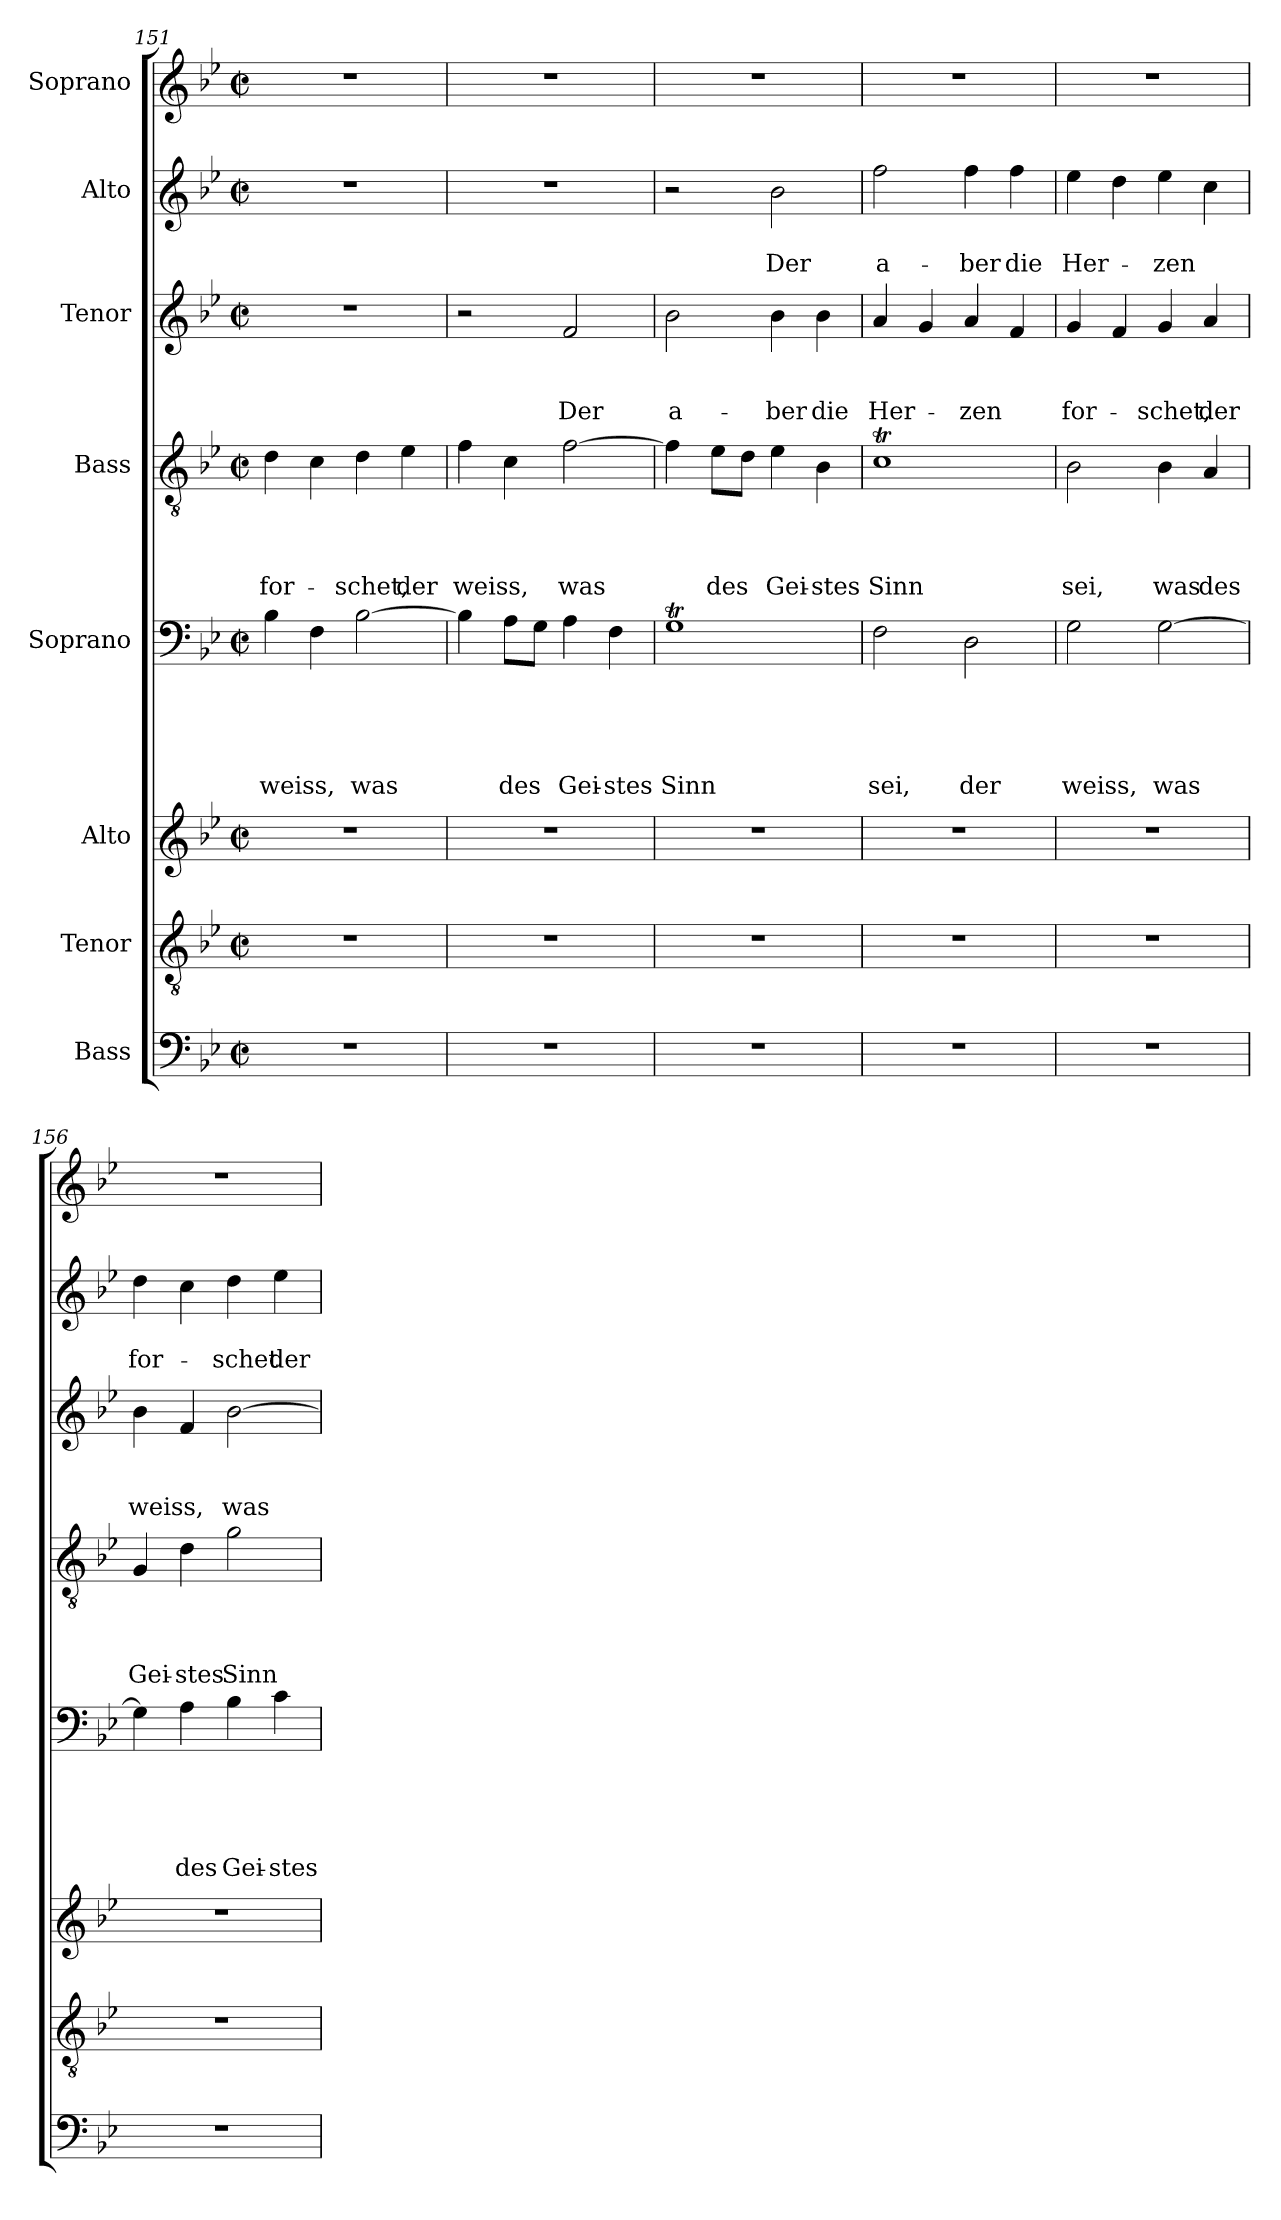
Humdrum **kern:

**kern	**kern	**kern	**kern	**text	**text	**text	**text	**text	**kern	**text	**text	**text	**text	**kern	**text	**text	**text	**kern	**text	**text	**kern
*part8	*part7	*part6	*part5	*part5	*part5	*part5	*part5	*part5	*part4	*part4	*part4	*part4	*part4	*part3	*part3	*part3	*part3	*part2	*part2	*part2	*part1
*staff8	*staff7	*staff6	*staff5	*staff5	*staff5	*staff5	*staff5	*staff5	*staff4	*staff4	*staff4	*staff4	*staff4	*staff3	*staff3	*staff3	*staff3	*staff2	*staff2	*staff2	*staff1
*I"Bass	*I"Tenor	*I"Alto	*I"Soprano	*	*	*	*	*	*I"Bass	*	*	*	*	*I"Tenor	*	*	*	*I"Alto	*	*	*I"Soprano
*clefF4	*clefGv2	*clefG2	*clefF4	*	*	*	*	*	*clefGv2	*	*	*	*	*clefG2	*	*	*	*clefG2	*	*	*clefG2
*k[b-e-]	*k[b-e-]	*k[b-e-]	*k[b-e-]	*	*	*	*	*	*k[b-e-]	*	*	*	*	*k[b-e-]	*	*	*	*k[b-e-]	*	*	*k[b-e-]
*B-:	*B-:	*B-:	*B-:	*	*	*	*	*	*B-:	*	*	*	*	*B-:	*	*	*	*B-:	*	*	*B-:
*M2/2	*M2/2	*M2/2	*M2/2	*	*	*	*	*	*M2/2	*	*	*	*	*M2/2	*	*	*	*M2/2	*	*	*M2/2
*met(c|)	*met(c|)	*met(c|)	*met(c|)	*	*	*	*	*	*met(c|)	*	*	*	*	*met(c|)	*	*	*	*met(c|)	*	*	*met(c|)
=151	=151	=151	=151	=151	=151	=151	=151	=151	=151	=151	=151	=151	=151	=151	=151	=151	=151	=151	=151	=151	=151
!	!	!	!	!	!	!	!	!LO:LY:b	!	!	!	!	!LO:LY:b	!	!	!	!	!	!	!	!
1r	1r	1r	4B-\	.	.	.	.	weiss,	4d\	.	.	.	for-	1r	.	.	.	1r	.	.	1r
.	.	.	4F\	.	.	.	.	.	4c\	.	.	.	.	.	.	.	.	.	.	.	.
!	!	!	!	!	!	!	!	!LO:LY:b	!	!	!	!	!LO:LY:b	!	!	!	!	!	!	!	!
.	.	.	[>2B-\	.	.	.	.	was	4d\	.	.	.	-schet,	.	.	.	.	.	.	.	.
!	!	!	!	!	!	!	!	!	!	!	!	!	!LO:LY:b	!	!	!	!	!	!	!	!
.	.	.	.	.	.	.	.	.	4e-\	.	.	.	der	.	.	.	.	.	.	.	.
=152	=152	=152	=152	=152	=152	=152	=152	=152	=152	=152	=152	=152	=152	=152	=152	=152	=152	=152	=152	=152	=152
!	!	!	!	!	!	!	!	!	!	!	!	!	!LO:LY:b	!	!	!	!	!	!	!	!
1r	1r	1r	4B-\]	.	.	.	.	.	4f\	.	.	.	weiss,	2r	.	.	.	1r	.	.	1r
!	!	!	!	!	!	!	!	!LO:LY:b	!	!	!	!	!	!	!	!	!	!	!	!	!
.	.	.	8A\L	.	.	.	.	des	4c\	.	.	.	.	.	.	.	.	.	.	.	.
.	.	.	8G\J	.	.	.	.	.	.	.	.	.	.	.	.	.	.	.	.	.	.
!	!	!	!	!	!	!	!	!LO:LY:b	!	!	!	!	!LO:LY:b	!	!	!	!LO:LY:b	!	!	!	!
.	.	.	4A\	.	.	.	.	Gei-	[>2f\	.	.	.	was	2f/	.	.	Der	.	.	.	.
!	!	!	!	!	!	!	!	!LO:LY:b:rj	!	!	!	!	!	!	!	!	!	!	!	!	!
.	.	.	4F\	.	.	.	.	-stes	.	.	.	.	.	.	.	.	.	.	.	.	.
=153	=153	=153	=153	=153	=153	=153	=153	=153	=153	=153	=153	=153	=153	=153	=153	=153	=153	=153	=153	=153	=153
!	!	!	!	!	!	!	!	!LO:LY:b	!	!	!	!	!	!	!	!	!LO:LY:b	!	!	!	!
1r	1r	1r	1GT	.	.	.	.	Sinn	4f\]	.	.	.	.	2b-\	.	.	a-	2r	.	.	1r
!	!	!	!	!	!	!	!	!	!	!	!	!	!LO:LY:b	!	!	!	!	!	!	!	!
.	.	.	.	.	.	.	.	.	8e-\L	.	.	.	des	.	.	.	.	.	.	.	.
.	.	.	.	.	.	.	.	.	8d\J	.	.	.	.	.	.	.	.	.	.	.	.
!	!	!	!	!	!	!	!	!	!	!	!	!	!LO:LY:b	!	!	!	!LO:LY:b	!	!	!LO:LY:b	!
.	.	.	.	.	.	.	.	.	4e-\	.	.	.	Gei-	4b-\	.	.	-ber	2b-\	.	Der	.
!	!	!	!	!	!	!	!	!	!	!	!	!	!LO:LY:b:rj	!	!	!	!LO:LY:b	!	!	!	!
.	.	.	.	.	.	.	.	.	4B-\	.	.	.	-stes	4b-\	.	.	die	.	.	.	.
=154	=154	=154	=154	=154	=154	=154	=154	=154	=154	=154	=154	=154	=154	=154	=154	=154	=154	=154	=154	=154	=154
!	!	!	!	!	!	!	!	!LO:LY:b	!	!	!	!	!LO:LY:b	!	!	!	!LO:LY:b	!	!	!LO:LY:b	!
1r	1r	1r	2F\	.	.	.	.	sei,	1cT	.	.	.	Sinn	4a/	.	.	Her-	2ff\	.	a-	1r
.	.	.	.	.	.	.	.	.	.	.	.	.	.	4g/	.	.	.	.	.	.	.
!	!	!	!	!	!	!	!	!LO:LY:b	!	!	!	!	!	!	!	!	!LO:LY:b	!	!	!LO:LY:b	!
.	.	.	2D\	.	.	.	.	der	.	.	.	.	.	4a/	.	.	-zen	4ff\	.	-ber	.
!	!	!	!	!	!	!	!	!	!	!	!	!	!	!	!	!	!	!	!	!LO:LY:b	!
.	.	.	.	.	.	.	.	.	.	.	.	.	.	4f/	.	.	.	4ff\	.	die	.
!!LO:LB:g=z
=155	=155	=155	=155	=155	=155	=155	=155	=155	=155	=155	=155	=155	=155	=155	=155	=155	=155	=155	=155	=155	=155
!	!	!	!	!	!	!	!	!LO:LY:b	!	!	!	!	!LO:LY:b	!	!	!	!LO:LY:b	!	!	!LO:LY:b	!
1r	1r	1r	2G\	.	.	.	.	weiss,	2B-\	.	.	.	sei,	4g/	.	.	for-	4ee-\	.	Her-	1r
.	.	.	.	.	.	.	.	.	.	.	.	.	.	4f/	.	.	.	4dd\	.	.	.
!	!	!	!	!	!	!	!	!LO:LY:b	!	!	!	!	!LO:LY:b	!	!	!	!LO:LY:b	!	!	!LO:LY:b	!
.	.	.	[>2G\	.	.	.	.	was	4B-\	.	.	.	was	4g/	.	.	-schet,	4ee-\	.	-zen	.
!	!	!	!	!	!	!	!	!	!	!	!	!	!LO:LY:b	!	!	!	!LO:LY:b	!	!	!	!
.	.	.	.	.	.	.	.	.	4A/	.	.	.	des	4a/	.	.	der	4cc\	.	.	.
=156	=156	=156	=156	=156	=156	=156	=156	=156	=156	=156	=156	=156	=156	=156	=156	=156	=156	=156	=156	=156	=156
!	!	!	!	!	!	!	!	!	!	!	!	!	!LO:LY:b	!	!	!	!LO:LY:b	!	!	!LO:LY:b	!
1r	1r	1r	4G\]	.	.	.	.	.	4G/	.	.	.	Gei-	4b-\	.	.	weiss,	4dd\	.	for-	1r
!	!	!	!	!	!	!	!	!LO:LY:b	!	!	!	!	!LO:LY:b:rj	!	!	!	!	!	!	!	!
.	.	.	4A\	.	.	.	.	des	4d\	.	.	.	-stes	4f/	.	.	.	4cc\	.	.	.
!	!	!	!	!	!	!	!	!LO:LY:b	!	!	!	!	!LO:LY:b	!	!	!	!LO:LY:b	!	!	!LO:LY:b	!
.	.	.	4B-\	.	.	.	.	Gei-	2g\	.	.	.	Sinn	[>2b-\	.	.	was	4dd\	.	-schet	.
!	!	!	!	!	!	!	!	!LO:LY:b:rj	!	!	!	!	!	!	!	!	!	!	!	!LO:LY:b	!
.	.	.	4c\	.	.	.	.	-stes	.	.	.	.	.	.	.	.	.	4ee-\	.	der	.
=	=	=	=	=	=	=	=	=	=	=	=	=	=	=	=	=	=	=	=	=	=
*-	*-	*-	*-	*-	*-	*-	*-	*-	*-	*-	*-	*-	*-	*-	*-	*-	*-	*-	*-	*-	*-
